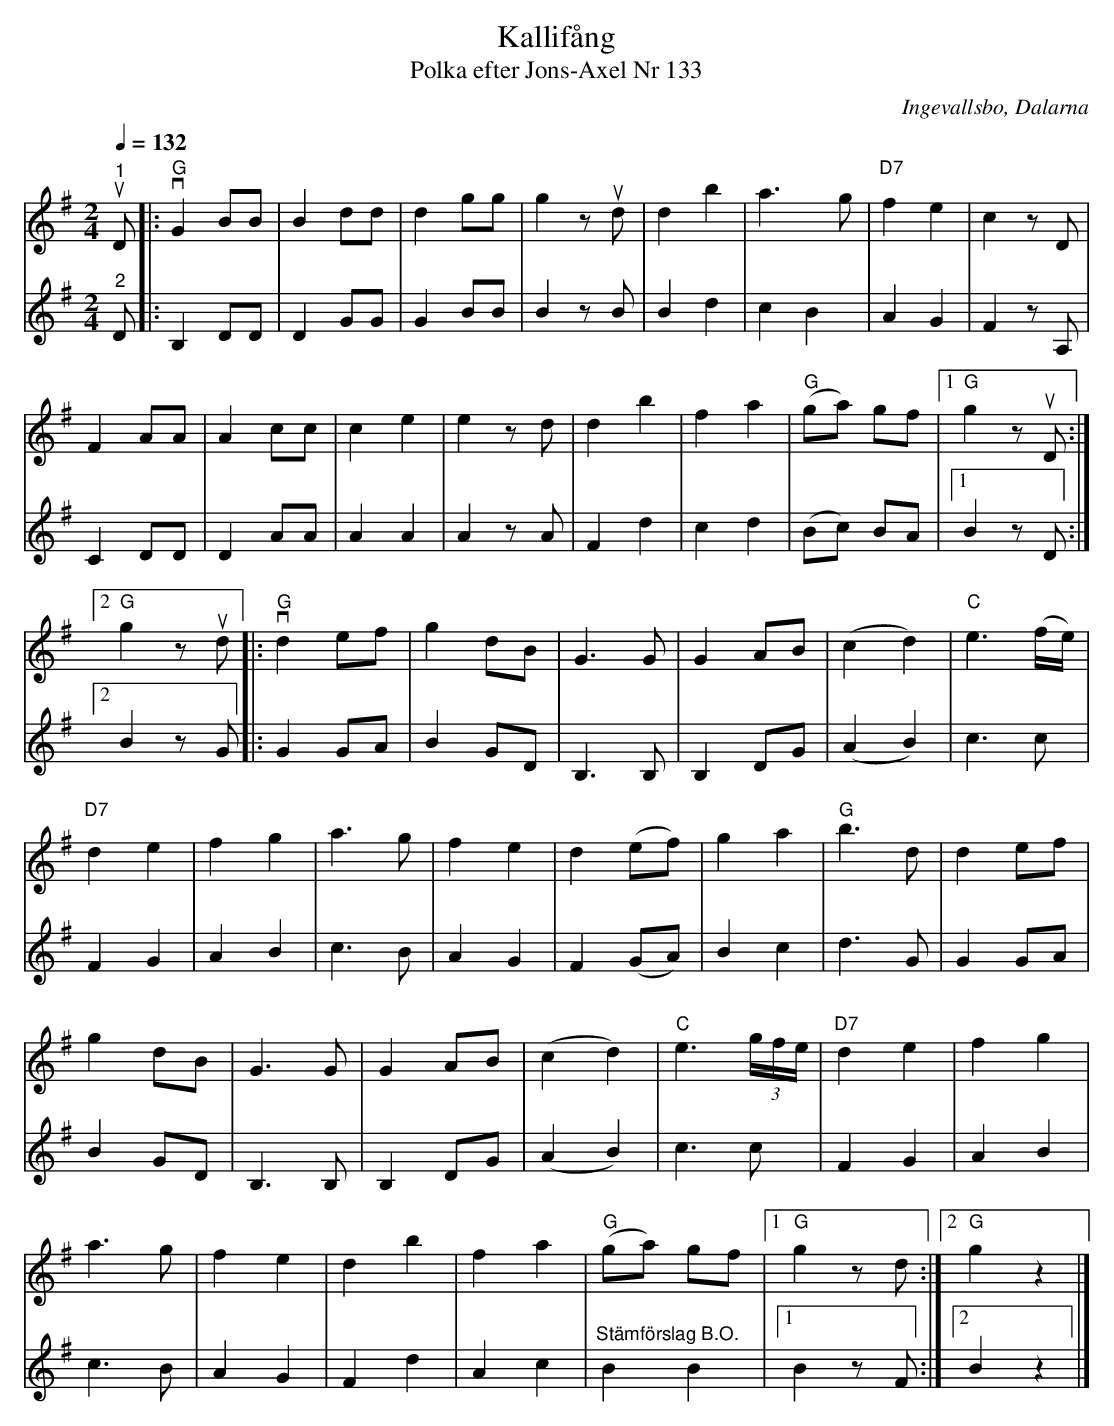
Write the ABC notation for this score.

X:1
T:Kallifång
T:Polka efter Jons-Axel Nr 133
O:Ingevallsbo, Dalarna
L:1/8
Q:1/4=132
M:2/4
K:G
V:1
"^1"u D |:v "G" G2 BB | B2 dd | d2 gg | g2 zu d | d2 b2 | a3 g | "D7" f2 e2 | c2 z D |
F2 AA | A2 cc | c2 e2 | e2 z d | d2 b2 | f2 a2 |"G" (ga) gf |1 "G" g2 zu D :|2
"G" g2 zu d |: "G"v d2 ef | g2 dB | G3 G | G2 AB | (c2 d2) | "C" e3 (f/e/) |
"D7" d2 e2 | f2 g2 | a3 g | f2 e2 | d2 (ef) | g2 a2 |"G" b3 d | d2 ef |
g2 dB | G3 G | G2 AB | (c2 d2) |"C" e3 (3g/f/e/ |"D7" d2 e2 | f2 g2 |
a3 g | f2 e2 | d2 b2 | f2 a2 | "G" (ga) gf |1"G" g2 z d :|2"G" g2 z2 |]
V:2
"^2" D |: B,2 DD | D2 GG | G2 BB | B2 z B | B2 d2 | c2 B2 | A2 G2 | F2 z A, | C2 DD | D2 AA |
A2 A2 | A2 z A | F2 d2 | c2 d2 | (Bc) BA |1 B2 z D :|2 B2 z G |: G2 GA | B2 GD | B,3 B, | B,2 DG |
(A2 B2) | c3 c | F2 G2 | A2 B2 | c3 B | A2 G2 | F2 (GA) | B2 c2 | d3 G | G2 GA | B2 GD | B,3 B, |
B,2 DG | (A2 B2) | c3 c | F2 G2 | A2 B2 | c3 B | A2 G2 | F2 d2 | A2 c2 | "^Stämförslag B.O." B2 B2 |1 B2 z F :|2 B2 z2 |]
